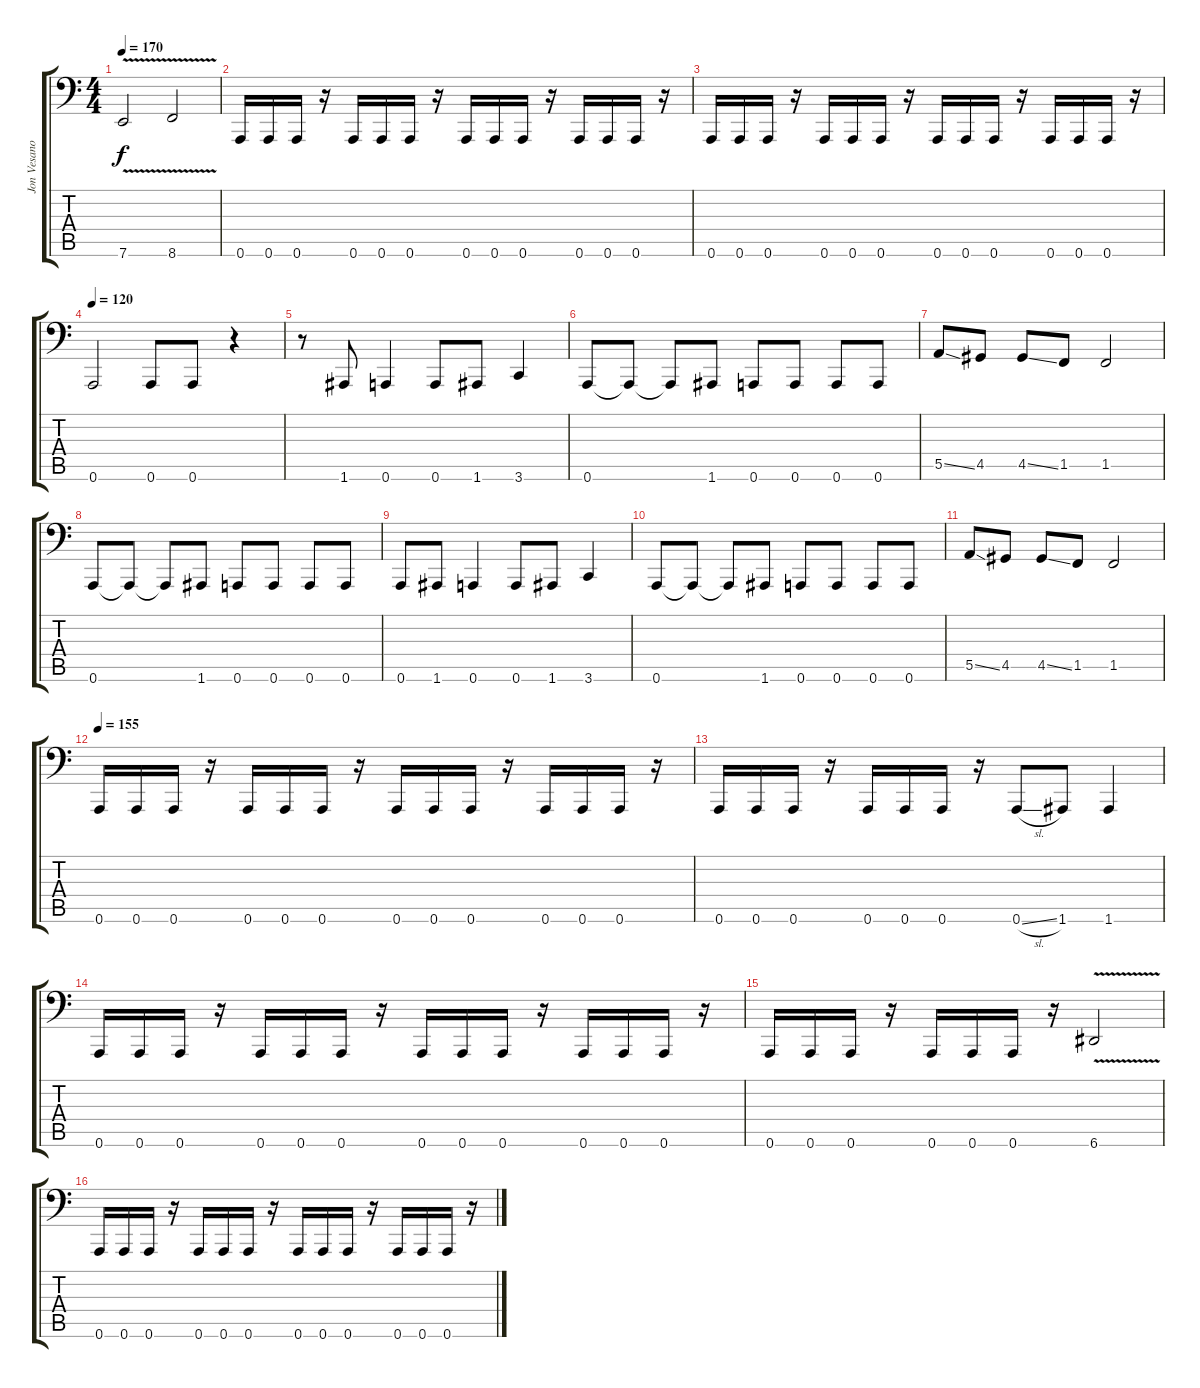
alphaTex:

\track ("Jon Vesano" "Jon Vesano") {instrument electricbasspick}
\staff {score tabs}
\tuning (B2 Gb2 D2 A1 E1 A0) {hide}
\ts (4 4)
\tempo 170
\clef f4
\ks c
7.6{v}.2{dy f} 8.6{v}.2 |
0.6.16 0.6.16 0.6.16 r.16 0.6.16 0.6.16 0.6.16 r.16 0.6.16 0.6.16 0.6.16 r.16 0.6.16 0.6.16 0.6.16 r.16 |
0.6.16 0.6.16 0.6.16 r.16 0.6.16 0.6.16 0.6.16 r.16 0.6.16 0.6.16 0.6.16 r.16 0.6.16 0.6.16 0.6.16 r.16 |
\tempo 120
0.6.2 0.6.8 0.6.8 r.4 |
r.8 1.6.8 0.6.4 0.6.8 1.6.8 3.6.4 |
0.6.8 0.6{t}.8 0.6{t}.8 1.6.8 0.6.8 0.6.8 0.6.8 0.6.8 |
5.5{ss}.8 4.5.8 4.5{ss}.8 1.5.8 1.5.2 |
0.6.8 0.6{t}.8 0.6{t}.8 1.6.8 0.6.8 0.6.8 0.6.8 0.6.8 |
0.6.8 1.6.8 0.6.4 0.6.8 1.6.8 3.6.4 |
0.6.8 0.6{t}.8 0.6{t}.8 1.6.8 0.6.8 0.6.8 0.6.8 0.6.8 |
5.5{ss}.8 4.5.8 4.5{ss}.8 1.5.8 1.5.2 |
\tempo 155
0.6.16 0.6.16 0.6.16 r.16 0.6.16 0.6.16 0.6.16 r.16 0.6.16 0.6.16 0.6.16 r.16 0.6.16 0.6.16 0.6.16 r.16 |
0.6.16 0.6.16 0.6.16 r.16 0.6.16 0.6.16 0.6.16 r.16 0.6{sl}.8 1.6.8 1.6.4 |
0.6.16 0.6.16 0.6.16 r.16 0.6.16 0.6.16 0.6.16 r.16 0.6.16 0.6.16 0.6.16 r.16 0.6.16 0.6.16 0.6.16 r.16 |
0.6.16 0.6.16 0.6.16 r.16 0.6.16 0.6.16 0.6.16 r.16 6.6{v}.2 |
0.6.16 0.6.16 0.6.16 r.16 0.6.16 0.6.16 0.6.16 r.16 0.6.16 0.6.16 0.6.16 r.16 0.6.16 0.6.16 0.6.16 r.16
